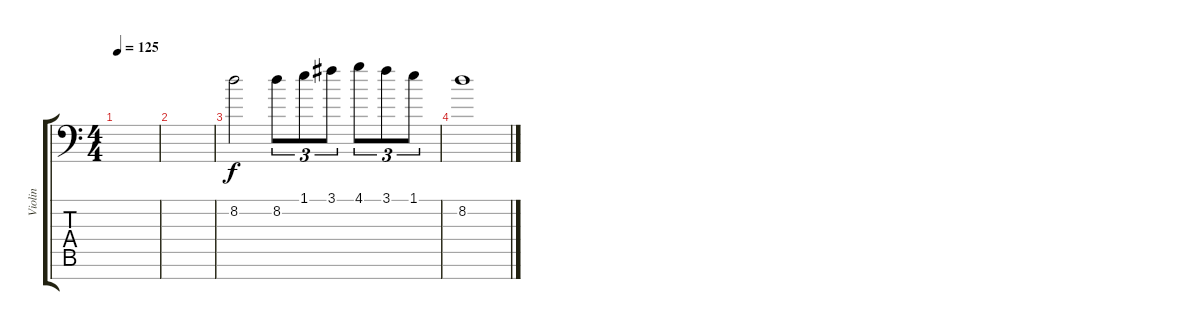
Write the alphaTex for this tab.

\track ("Violin" "Violin") {instrument violin}
\staff {score tabs}
\tuning (Eb5 Gb4 Bb3 Db3 E2 G1 C1) {hide}
\ts (4 4)
\tempo 125
\clef f4
\ks c
|
|
8.2.2{volume 9} 8.2.8{tu (3 2)} 1.1.8{tu (3 2)} 3.1.8{tu (3 2)} 4.1.8{tu (3 2)} 3.1.8{tu (3 2)} 1.1.8{tu (3 2)} |
8.2.1{volume 2}
